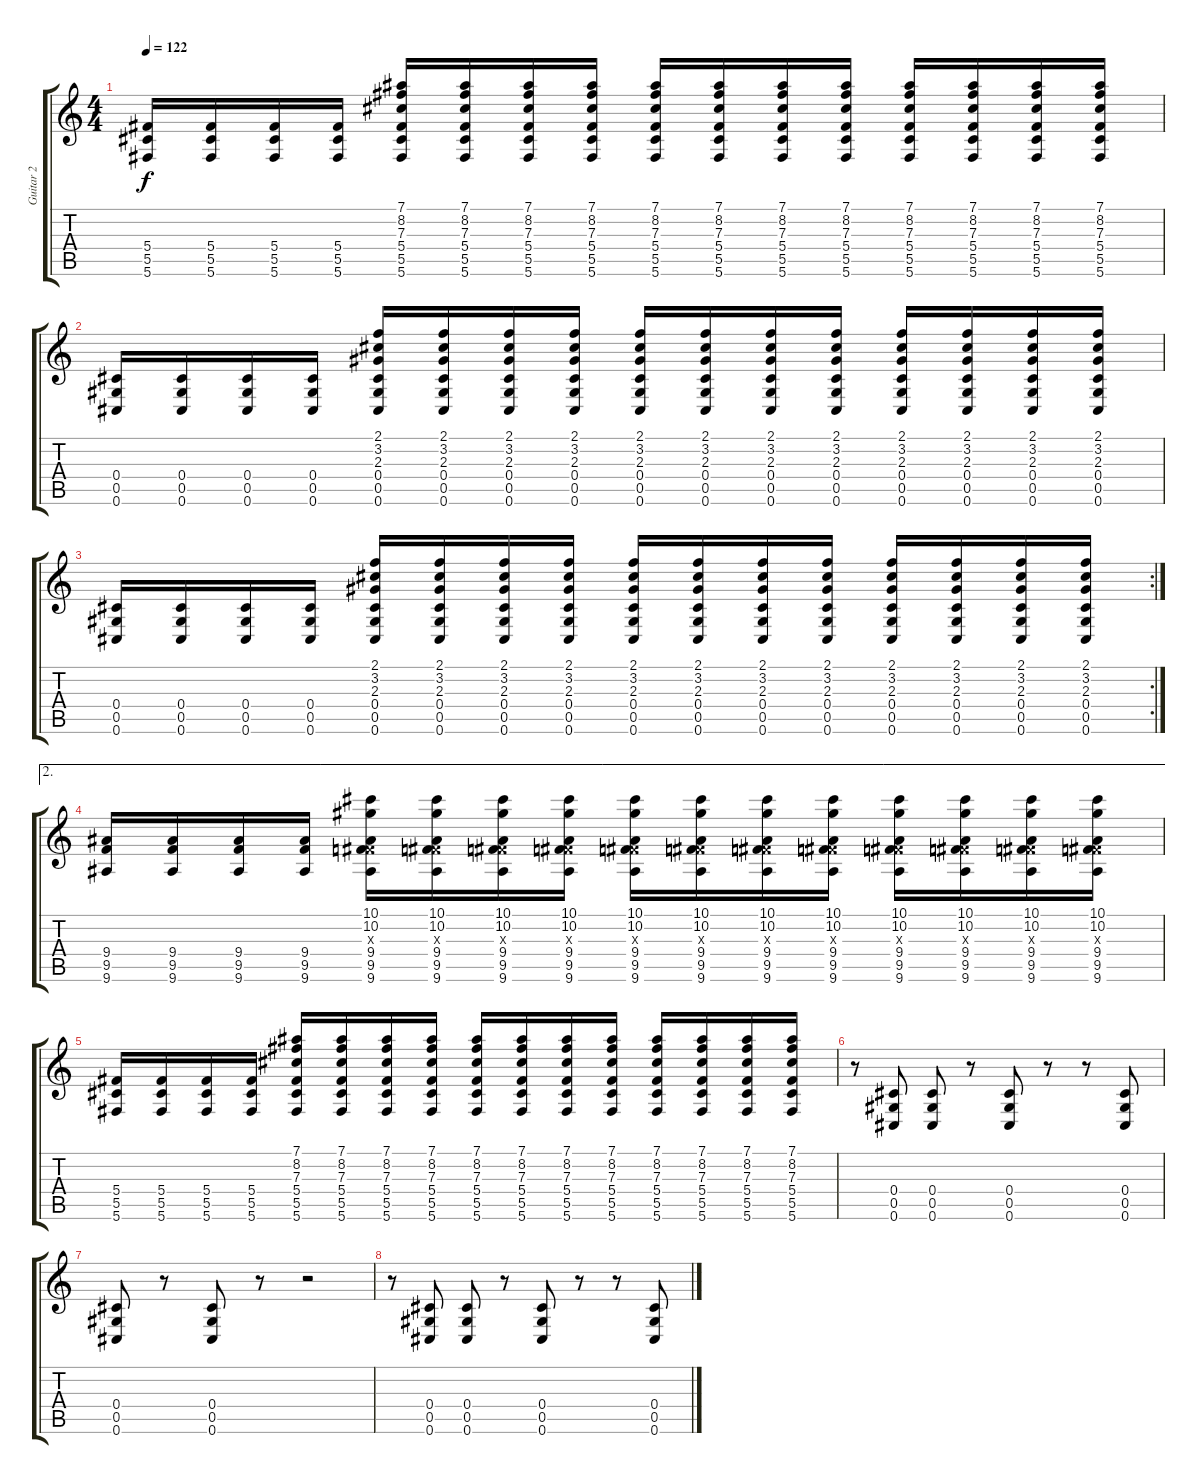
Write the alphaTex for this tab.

\track ("Guitar 2" "Guitar 2") {instrument distortionguitar}
\staff {score tabs}
\tuning (Eb4 Bb3 Gb3 Db3 Ab2 Db2) {hide}
\ts (4 4)
\tempo 122
\clef g2
\ks c
(5.4 5.5 5.6).16{dy f} (5.4 5.5 5.6).16 (5.4 5.5 5.6).16 (5.4 5.5 5.6).16 (7.1 8.2 7.3 5.4 5.5 5.6).16 (7.1 8.2 7.3 5.4 5.5 5.6).16 (7.1 8.2 7.3 5.4 5.5 5.6).16 (7.1 8.2 7.3 5.4 5.5 5.6).16 (7.1 8.2 7.3 5.4 5.5 5.6).16 (7.1 8.2 7.3 5.4 5.5 5.6).16 (7.1 8.2 7.3 5.4 5.5 5.6).16 (7.1 8.2 7.3 5.4 5.5 5.6).16 (7.1 8.2 7.3 5.4 5.5 5.6).16 (7.1 8.2 7.3 5.4 5.5 5.6).16 (7.1 8.2 7.3 5.4 5.5 5.6).16 (7.1 8.2 7.3 5.4 5.5 5.6).16 |
(0.4 0.5 0.6).16 (0.4 0.5 0.6).16 (0.4 0.5 0.6).16 (0.4 0.5 0.6).16 (2.1 3.2 2.3 0.4 0.5 0.6).16 (2.1 3.2 2.3 0.4 0.5 0.6).16 (2.1 3.2 2.3 0.4 0.5 0.6).16 (2.1 3.2 2.3 0.4 0.5 0.6).16 (2.1 3.2 2.3 0.4 0.5 0.6).16 (2.1 3.2 2.3 0.4 0.5 0.6).16 (2.1 3.2 2.3 0.4 0.5 0.6).16 (2.1 3.2 2.3 0.4 0.5 0.6).16 (2.1 3.2 2.3 0.4 0.5 0.6).16 (2.1 3.2 2.3 0.4 0.5 0.6).16 (2.1 3.2 2.3 0.4 0.5 0.6).16 (2.1 3.2 2.3 0.4 0.5 0.6).16 |
\rc 2
(0.4 0.5 0.6).16 (0.4 0.5 0.6).16 (0.4 0.5 0.6).16 (0.4 0.5 0.6).16 (2.1 3.2 2.3 0.4 0.5 0.6).16 (2.1 3.2 2.3 0.4 0.5 0.6).16 (2.1 3.2 2.3 0.4 0.5 0.6).16 (2.1 3.2 2.3 0.4 0.5 0.6).16 (2.1 3.2 2.3 0.4 0.5 0.6).16 (2.1 3.2 2.3 0.4 0.5 0.6).16 (2.1 3.2 2.3 0.4 0.5 0.6).16 (2.1 3.2 2.3 0.4 0.5 0.6).16 (2.1 3.2 2.3 0.4 0.5 0.6).16 (2.1 3.2 2.3 0.4 0.5 0.6).16 (2.1 3.2 2.3 0.4 0.5 0.6).16 (2.1 3.2 2.3 0.4 0.5 0.6).16 |
\ae 2
(9.4 9.5 9.6).16 (9.4 9.5 9.6).16 (9.4 9.5 9.6).16 (9.4 9.5 9.6).16 (10.1 10.2 0.3{x} 9.4 9.5 9.6).16 (10.1 10.2 0.3{x} 9.4 9.5 9.6).16 (10.1 10.2 0.3{x} 9.4 9.5 9.6).16 (10.1 10.2 0.3{x} 9.4 9.5 9.6).16 (10.1 10.2 0.3{x} 9.4 9.5 9.6).16 (10.1 10.2 0.3{x} 9.4 9.5 9.6).16 (10.1 10.2 0.3{x} 9.4 9.5 9.6).16 (10.1 10.2 0.3{x} 9.4 9.5 9.6).16 (10.1 10.2 0.3{x} 9.4 9.5 9.6).16 (10.1 10.2 0.3{x} 9.4 9.5 9.6).16 (10.1 10.2 0.3{x} 9.4 9.5 9.6).16 (10.1 10.2 0.3{x} 9.4 9.5 9.6).16 |
(5.4 5.5 5.6).16 (5.4 5.5 5.6).16 (5.4 5.5 5.6).16 (5.4 5.5 5.6).16 (7.1 8.2 7.3 5.4 5.5 5.6).16 (7.1 8.2 7.3 5.4 5.5 5.6).16 (7.1 8.2 7.3 5.4 5.5 5.6).16 (7.1 8.2 7.3 5.4 5.5 5.6).16 (7.1 8.2 7.3 5.4 5.5 5.6).16 (7.1 8.2 7.3 5.4 5.5 5.6).16 (7.1 8.2 7.3 5.4 5.5 5.6).16 (7.1 8.2 7.3 5.4 5.5 5.6).16 (7.1 8.2 7.3 5.4 5.5 5.6).16 (7.1 8.2 7.3 5.4 5.5 5.6).16 (7.1 8.2 7.3 5.4 5.5 5.6).16 (7.1 8.2 7.3 5.4 5.5 5.6).16 |
r.8 (0.4 0.5 0.6).8 (0.4 0.5 0.6).8 r.8 (0.4 0.5 0.6).8 r.8 r.8 (0.4 0.5 0.6).8 |
(0.4 0.5 0.6).8 r.8 (0.4 0.5 0.6).8 r.8 r.2 |
r.8 (0.4 0.5 0.6).8 (0.4 0.5 0.6).8 r.8 (0.4 0.5 0.6).8 r.8 r.8 (0.4 0.5 0.6).8
